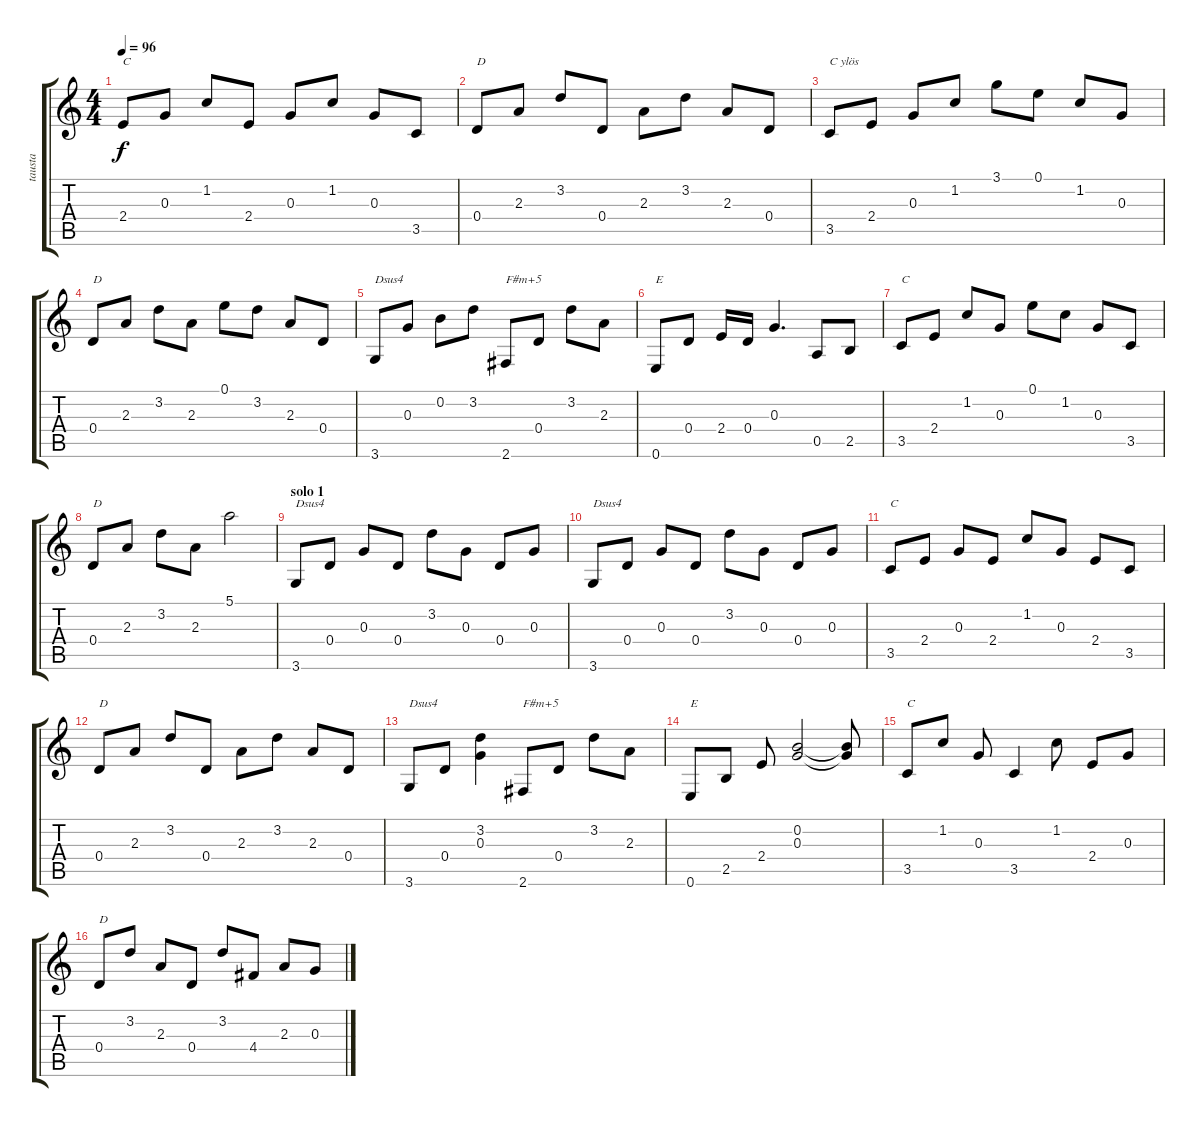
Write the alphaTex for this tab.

\track ("tausta" "tausta") {instrument acousticguitarsteel}
\staff {score tabs}
\tuning (E4 B3 G3 D3 A2 E2) {hide}
\ts (4 4)
\tempo 96
\clef g2
\ks c
2.4.8{txt "C" dy f} 0.3.8 1.2.8 2.4.8 0.3.8 1.2.8 0.3.8 3.5.8 |
0.4.8{txt "D"} 2.3.8 3.2.8 0.4.8 2.3.8 3.2.8 2.3.8 0.4.8 |
3.5.8{txt "C ylös"} 2.4.8 0.3.8 1.2.8 3.1.8 0.1.8 1.2.8 0.3.8 |
0.4.8{txt "D"} 2.3.8 3.2.8 2.3.8 0.1.8 3.2.8 2.3.8 0.4.8 |
3.6.8{txt "Dsus4"} 0.3.8 0.2.8 3.2.8 2.6.8{txt "F#m+5"} 0.4.8 3.2.8 2.3.8 |
0.6.8{txt "E"} 0.4.8 2.4.16 0.4.16 0.3.4{d} 0.5.8 2.5.8 |
3.5.8{txt "C"} 2.4.8 1.2.8 0.3.8 0.1.8 1.2.8 0.3.8 3.5.8 |
0.4.8{txt "D"} 2.3.8 3.2.8 2.3.8 5.1.2 |
\section ("" "solo 1")
3.6.8{txt "Dsus4"} 0.4.8 0.3.8 0.4.8 3.2.8 0.3.8 0.4.8 0.3.8 |
3.6.8{txt "Dsus4"} 0.4.8 0.3.8 0.4.8 3.2.8 0.3.8 0.4.8 0.3.8 |
3.5.8{txt "C"} 2.4.8 0.3.8 2.4.8 1.2.8 0.3.8 2.4.8 3.5.8 |
0.4.8{txt "D"} 2.3.8 3.2.8 0.4.8 2.3.8 3.2.8 2.3.8 0.4.8 |
3.6.8{txt "Dsus4"} 0.4.8 (3.2 0.3).4 2.6.8{txt "F#m+5"} 0.4.8 3.2.8 2.3.8 |
0.6.8{txt "E"} 2.5.8 2.4.8 (0.2 0.3).2 (0.2{t} 0.3{t}).8 |
3.5.8{txt "C"} 1.2.8 0.3.8 3.5.4 1.2.8 2.4.8 0.3.8 |
0.4.8{txt "D"} 3.2.8 2.3.8 0.4.8 3.2.8 4.4.8 2.3.8 0.3.8
